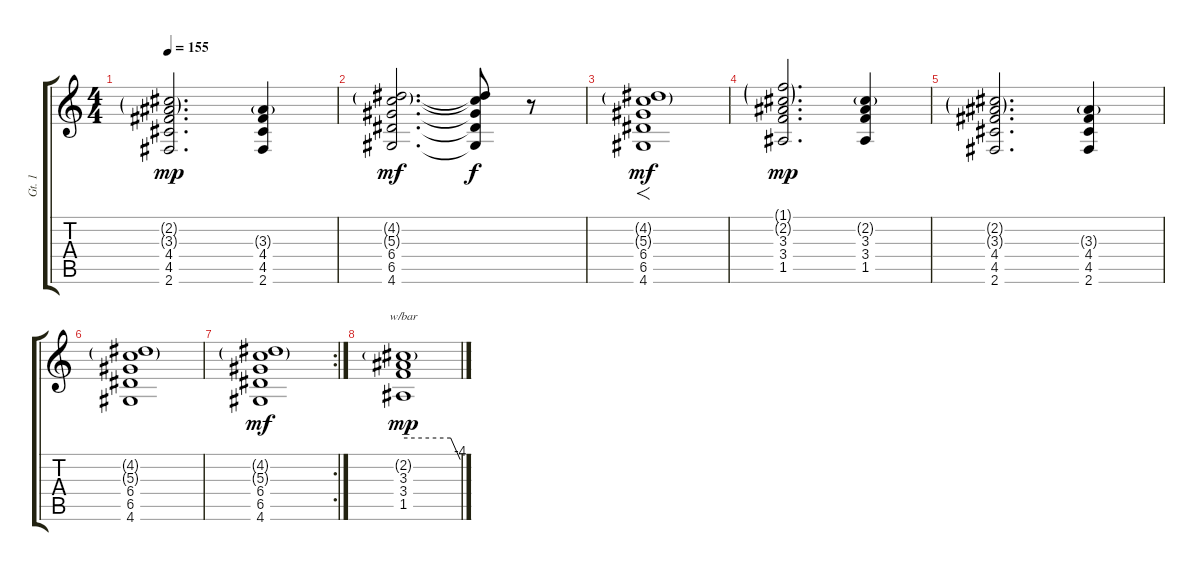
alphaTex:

\track ("Gt. 1" "Gt. 1") {instrument distortionguitar}
\staff {score tabs}
\tuning (E4 B3 G3 D3 A2 E2) {hide}
\ts (4 4)
\tempo 155
\clef g2
\ks c
(2.2{g} 3.3{g} 4.4 4.5 2.6).2{d dy mp} (3.3{g} 4.4 4.5 2.6).4 |
(4.2{g} 5.3{g} 6.4 6.5 4.6).2{d dy mf} (4.2{t} 5.3{t} 6.4{t} 6.5{t} 4.6{t}).8{dy f} r.8 |
(4.2{g} 5.3{g} 6.4 6.5 4.6).1{f dy mf} |
(1.1{g} 2.2{g} 3.3 3.4 1.5).2{d dy mp} (2.2{g} 3.3 3.4 1.5).4 |
(2.2{g} 3.3{g} 4.4 4.5 2.6).2{d} (3.3{g} 4.4 4.5 2.6).4 |
(4.2{g} 5.3{g} 6.4 6.5 4.6).1 |
\rc 2
(4.2{g} 5.3{g} 6.4 6.5 4.6).1{dy mf} |
(2.2{g} 3.3 3.4 1.5).1{tbe (custom default 0 0 50 0 60 -16) dy mp}
